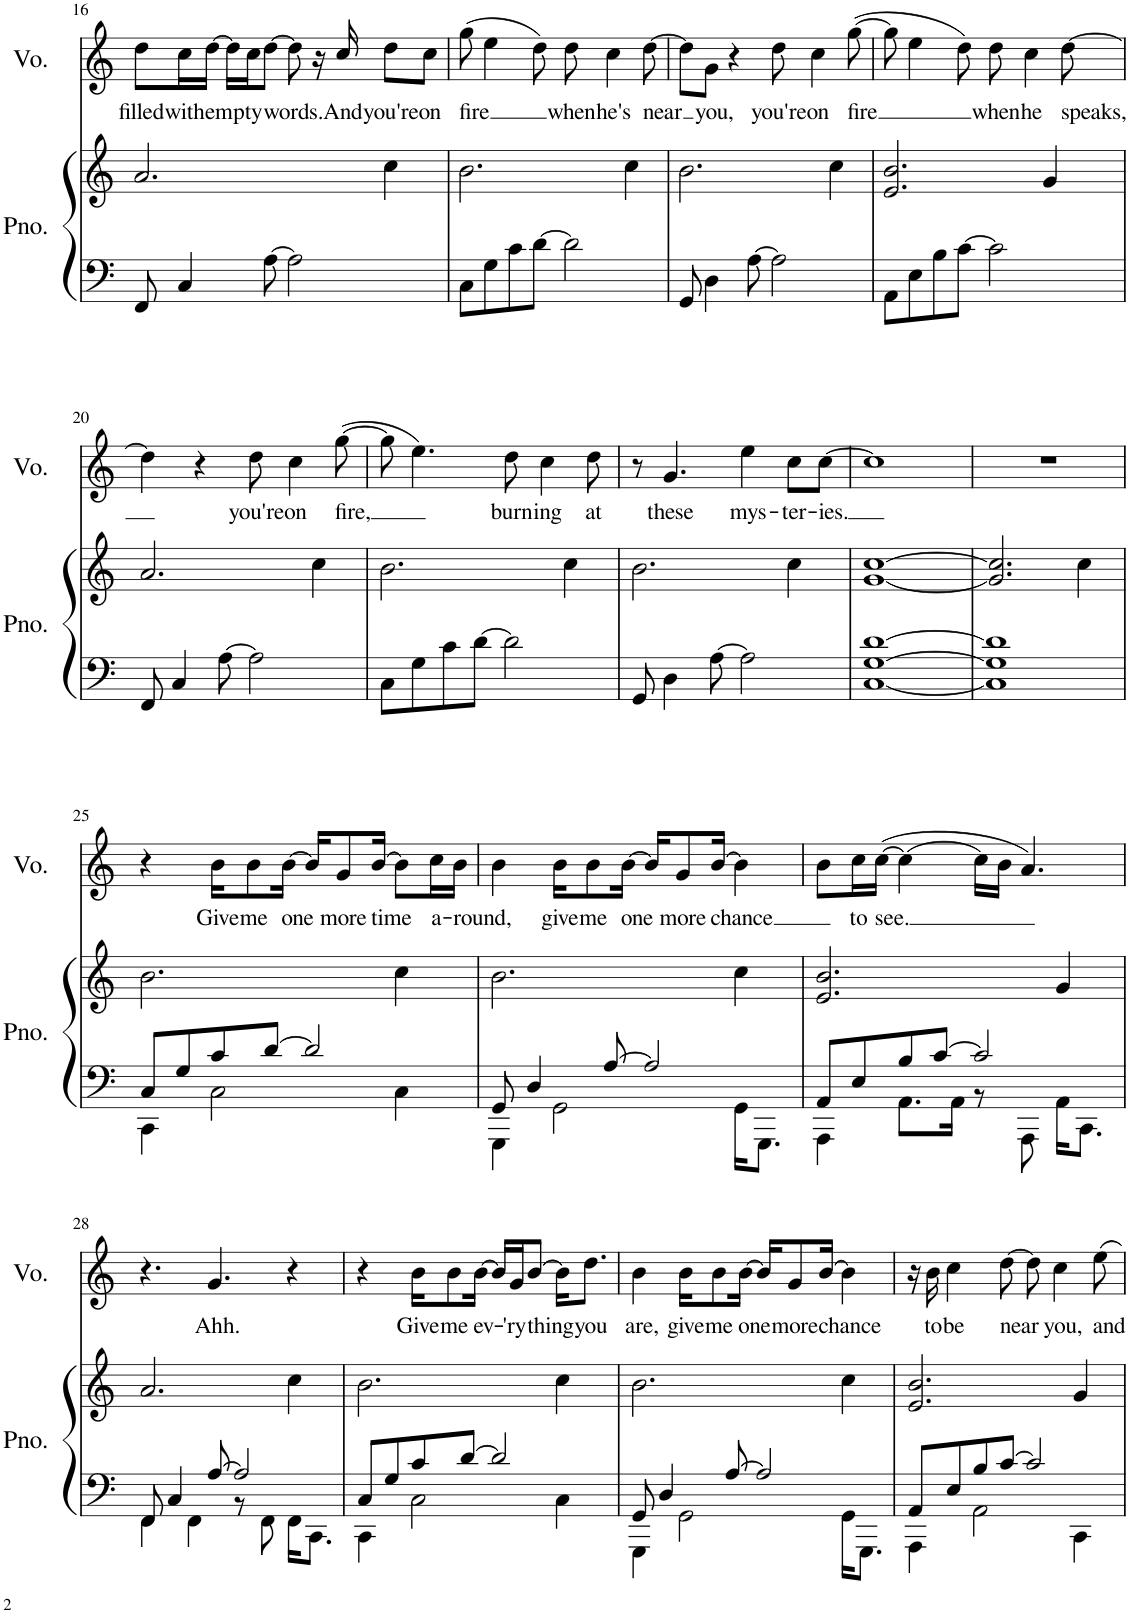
**kern	**kern	**kern	**text
*part2	*part2	*part1	*part1
*staff3	*staff2	*staff1	*staff1
*I"Piano	*	*I"Voice	*
*I'Pno.	*	*I'Vo.	*
!!LO:PB:g=z
*clefF4	*clefG2	*clefG2	*
*k[]	*k[]	*k[]	*
*M4/4	*M4/4	*M4/4	*
=16	=16	=16	=16
!	!	!	!LO:LY:b
8FF/	2.a/	8dd\L	filled
!	!	!	!LO:LY:b
4C/	.	16cc\L	with
!	!	!	!LO:LY:b
.	.	[16dd\JJ	emp-
.	.	16dd\LL]	.
!	!	!	!LO:LY:b
.	.	16cc\J	-ty
!	!	!	!LO:LY:b
[8A\	.	[8dd\J	words.
2A\]	.	8dd\]	.
.	.	16r	.
!	!	!	!LO:LY:b
.	.	16cc/	And
!	!	!	!LO:LY:b
.	4cc\	8dd\L	you're
!	!	!	!LO:LY:b
.	.	8cc\J	on
=17	=17	=17	=17
!	!	!	!LO:LY:b
8C\L	2.b\	(8gg\	fire
8G\	.	4ee\	.
8c\	.	.	.
[8d\J	.	8dd\)	.
!	!	!	!LO:LY:b
2d\]	.	8dd\	when
!	!	!	!LO:LY:b
.	.	4cc\	he's
.	4cc\	.	.
!	!	!	!LO:LY:b
.	.	[8dd\	near
=18	=18	=18	=18
8GG/	2.b\	8dd\L]	.
!	!	!	!LO:LY:b
4D\	.	8g\J	you,
.	.	4r	.
[8A\	.	.	.
!	!	!	!LO:LY:b
2A\]	.	8dd\	you're
!	!	!	!LO:LY:b
.	.	4cc\	on
.	4cc\	.	.
!	!	!	!LO:LY:b
.	.	([8gg\	fire
=19	=19	=19	=19
8AA\L	2.e/ 2.b/	8gg\]	.
8E\	.	4ee\	.
8B\	.	.	.
[8c\J	.	8dd\)	.
!	!	!	!LO:LY:b
2c\]	.	8dd\	when
!	!	!	!LO:LY:b
.	.	4cc\	he
.	4g/	.	.
!	!	!	!LO:LY:b
.	.	[8dd\	speaks,
!!LO:LB:g=z
=20	=20	=20	=20
8FF/	2.a/	4dd\]	.
4C/	.	.	.
.	.	4r	.
[8A\	.	.	.
!	!	!	!LO:LY:b
2A\]	.	8dd\	you're
!	!	!	!LO:LY:b
.	.	4cc\	on
.	4cc\	.	.
!	!	!	!LO:LY:b
.	.	([8gg\	fire,
=21	=21	=21	=21
8C\L	2.b\	8gg\]	.
8G\	.	4.ee\)	.
8c\	.	.	.
[8d\J	.	.	.
!	!	!	!LO:LY:b
2d\]	.	8dd\	burn-
!	!	!	!LO:LY:b
.	.	4cc\	-ing
.	4cc\	.	.
!	!	!	!LO:LY:b
.	.	8dd\	at
=22	=22	=22	=22
8GG/	2.b\	8r	.
!	!	!	!LO:LY:b
4D\	.	4.g/	these
[8A\	.	.	.
!	!	!	!LO:LY:b
2A\]	.	4ee\	mys-
!	!	!	!LO:LY:b
.	4cc\	8cc\L	-ter-
!	!	!	!LO:LY:b
.	.	[8cc\J	-ies.
=23	=23	=23	=23
[1C [1G [1d	[1g [1cc	1cc]	.
=24	=24	=24	=24
1C] 1G] 1d]	2.g/] 2.cc/]	1r	.
.	4cc\	.	.
!!LO:LB:g=z
=25	=25	=25	=25
*^	*	*	*
8C/L	4CC\	2.b\	4r	.
8G/	.	.	.	.
!	!	!	!	!LO:LY:b
8c/	2C\	.	16b\KL	Give
!	!	!	!	!LO:LY:b
.	.	.	8b\	me
[8d/J	.	.	.	.
!	!	!	!	!LO:LY:b
.	.	.	[16b\Jk	one
2d/]	.	.	16b/KL]	.
!	!	!	!	!LO:LY:b
.	.	.	8g/	more
!	!	!	!	!LO:LY:b
.	.	.	[16b/Jk	time
.	4C\	4cc\	8b\L]	.
!	!	!	!	!LO:LY:b
.	.	.	16cc\L	a-
!	!	!	!	!LO:LY:b
.	.	.	16b\JJ	-round,
=26	=26	=26	=26	=26
8GG/	4GGG\	2.b\	4b\	.
4D/	.	.	.	.
!	!	!	!	!LO:LY:b
.	2GG\	.	16b\KL	give
!	!	!	!	!LO:LY:b
.	.	.	8b\	me
[8A/	.	.	.	.
!	!	!	!	!LO:LY:b
.	.	.	[16b\Jk	one
2A/]	.	.	16b/KL]	.
!	!	!	!	!LO:LY:b
.	.	.	8g/	more
!	!	!	!	!LO:LY:b
.	.	.	[16b/Jk	chance
.	16GG\KL	4cc\	4b\]	.
.	8.GGG\J	.	.	.
=27	=27	=27	=27	=27
8AA/L	4AAA\	2.e/ 2.b/	8b\L	.
!	!	!	!	!LO:LY:b
8E/	.	.	16cc\L	to
!	!	!	!	!LO:LY:b
.	.	.	([16cc\JJ	see.
8B/	8.AA\L	.	4cc\_	.
[8c/J	.	.	.	.
.	16AA\Jk	.	.	.
2c/]	8r	.	16cc\LL]	.
.	.	.	16b\JJ	.
.	8AAA\	.	4.a/)	.
.	16AA\KL	4g/	.	.
.	8.CC\J	.	.	.
!!LO:LB:g=z
=28	=28	=28	=28	=28
8FF/	4FF\	2.a/	4.r	.
4C/	.	.	.	.
.	4FF\	.	.	.
!	!	!	!	!LO:LY:b
[8A/	.	.	4.g/	Ahh.
2A/]	8r	.	.	.
.	8FF\	.	.	.
.	16FF\KL	4cc\	4r	.
.	8.CC\J	.	.	.
=29	=29	=29	=29	=29
8C/L	4CC\	2.b\	4r	.
8G/	.	.	.	.
!	!	!	!	!LO:LY:b
8c/	2C\	.	16b\KL	Give
!	!	!	!	!LO:LY:b
.	.	.	8b\	me
[8d/J	.	.	.	.
!	!	!	!	!LO:LY:b
.	.	.	[16b\Jk	ev-
2d/]	.	.	16b/LL]	.
!	!	!	!	!LO:LY:b
.	.	.	16g/J	-'ry
!	!	!	!	!LO:LY:b
.	.	.	[8b/J	thing
.	4C\	4cc\	16b\KL]	.
!	!	!	!	!LO:LY:b
.	.	.	8.dd\J	you
=30	=30	=30	=30	=30
!	!	!	!	!LO:LY:b
8GG/	4GGG\	2.b\	4b\	are,
4D/	.	.	.	.
!	!	!	!	!LO:LY:b
.	2GG\	.	16b\KL	give
!	!	!	!	!LO:LY:b
.	.	.	8b\	me
[8A/	.	.	.	.
!	!	!	!	!LO:LY:b
.	.	.	[16b\Jk	one
2A/]	.	.	16b/KL]	.
!	!	!	!	!LO:LY:b
.	.	.	8g/	more
!	!	!	!	!LO:LY:b
.	.	.	[16b/Jk	chance
.	16GG\KL	4cc\	4b\]	.
.	8.GGG\J	.	.	.
=31	=31	=31	=31	=31
8AA/L	4AAA\	2.e/ 2.b/	16r	.
!	!	!	!	!LO:LY:b
.	.	.	16b\	to
!	!	!	!	!LO:LY:b
8E/	.	.	4cc\	be
8B/	2AA\	.	.	.
!	!	!	!	!LO:LY:b
[8c/J	.	.	[8dd\	near
2c/]	.	.	8dd\]	.
!	!	!	!	!LO:LY:b
.	.	.	4cc\	you,
.	4CC\	4g/	.	.
!	!	!	!	!LO:LY:b
.	.	.	8ee\	and
*v	*v	*	*	*
=	=	=	=
*-	*-	*-	*-
